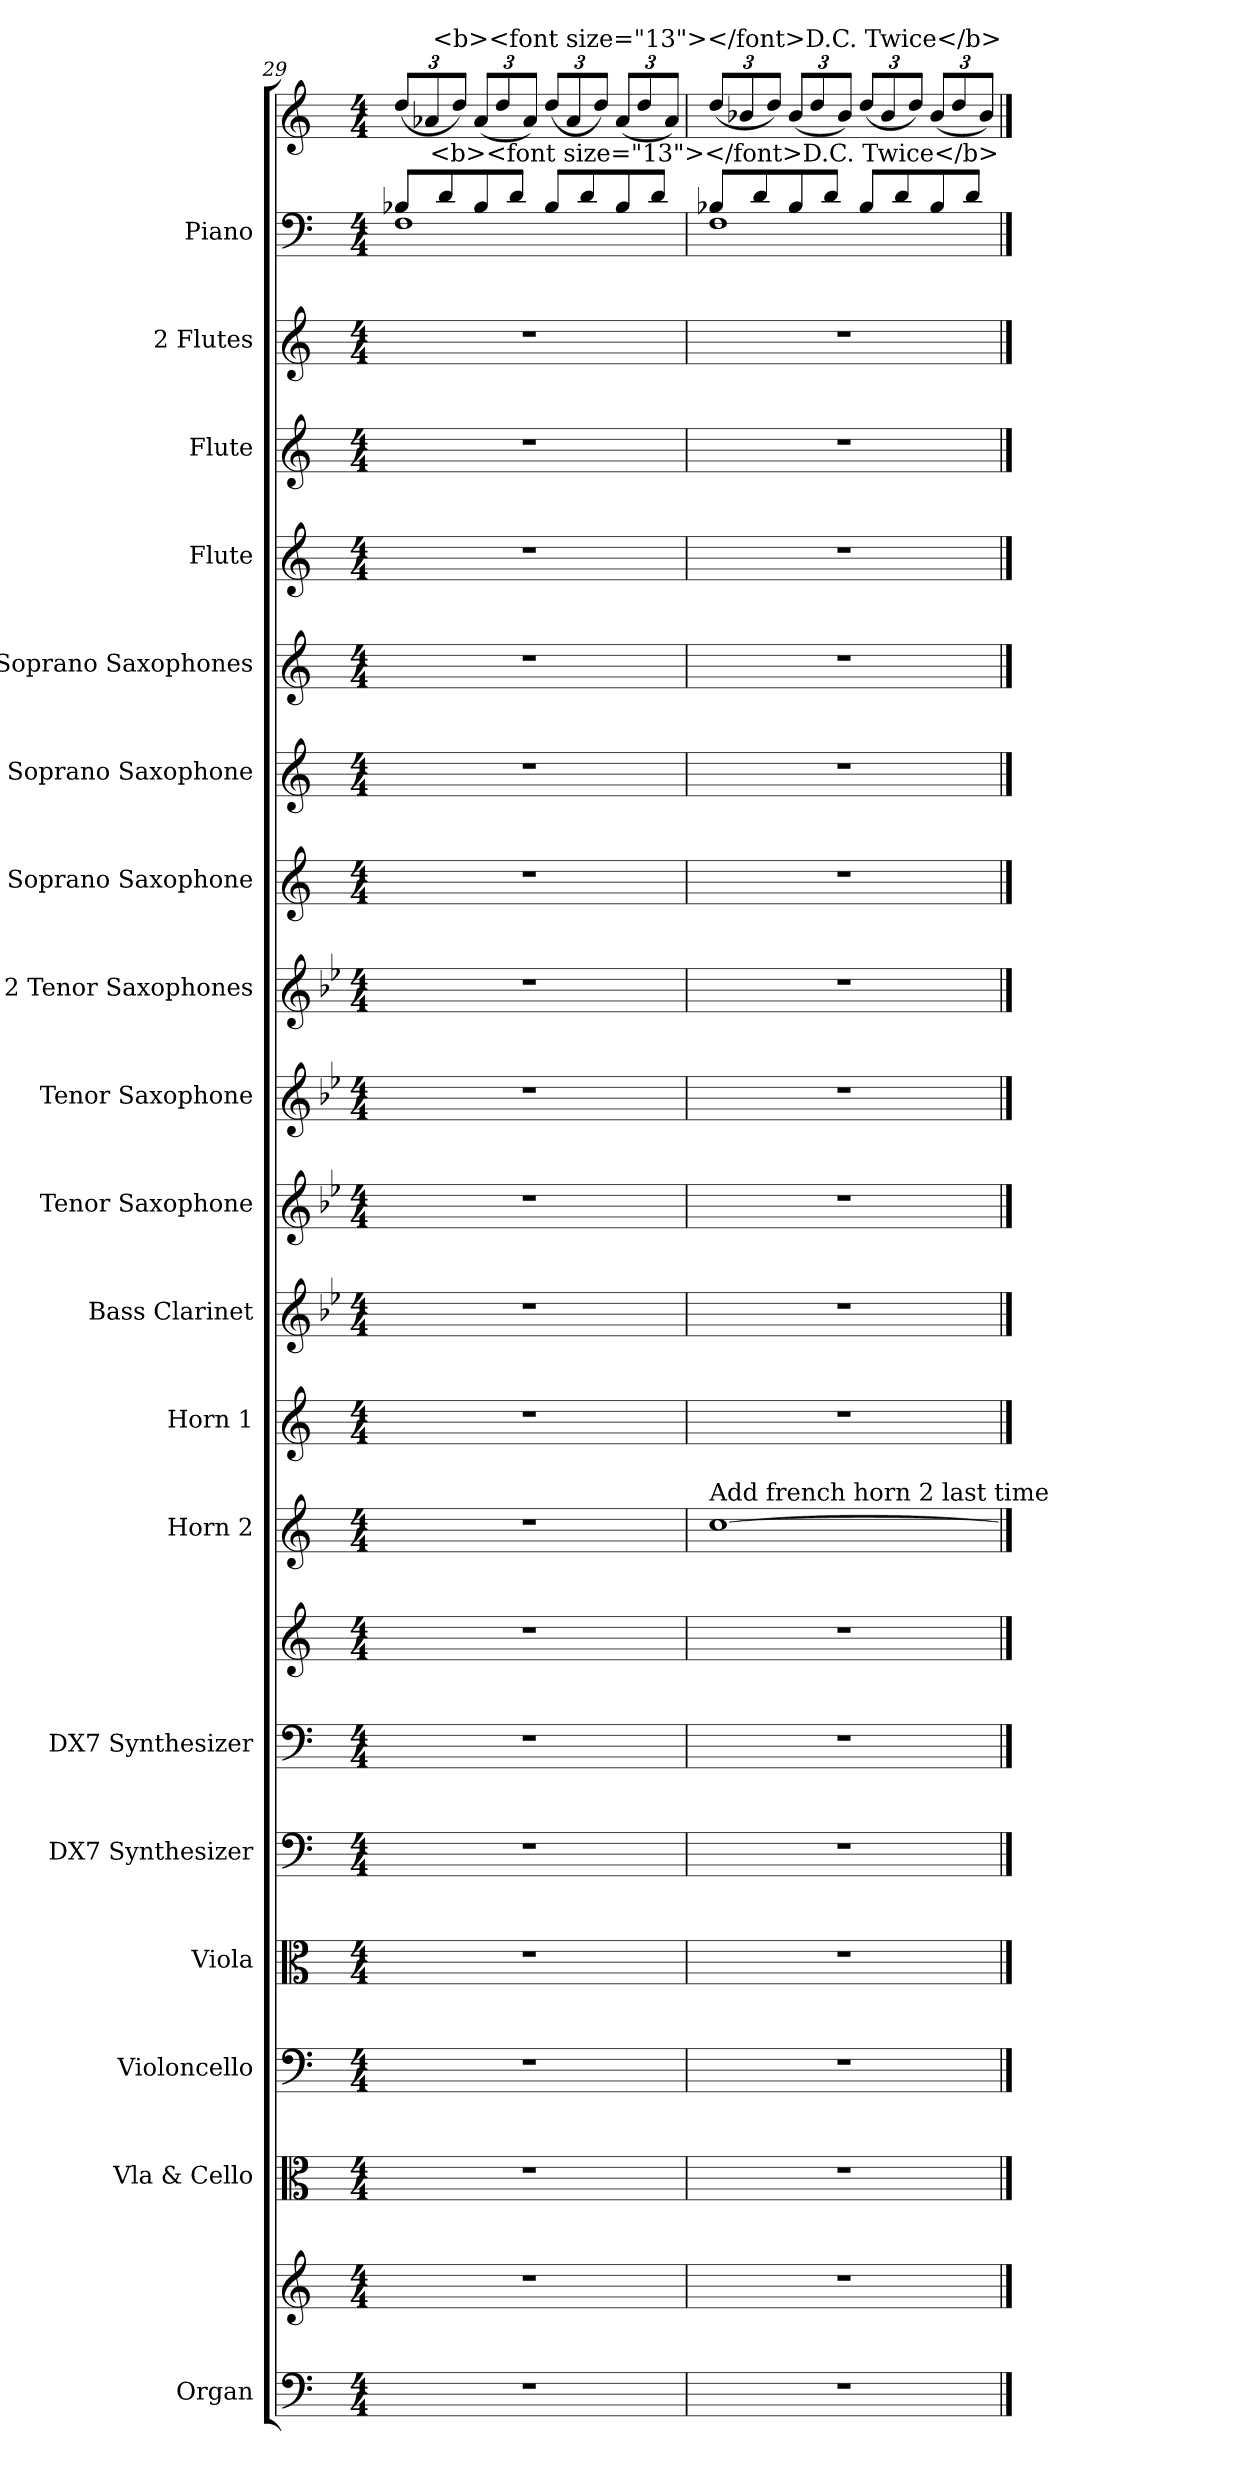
**kern	**kern	**kern	**kern	**kern	**kern	**kern	**kern	**kern	**kern	**kern	**kern	**kern	**kern	**kern	**kern	**kern	**kern	**kern	**kern	**kern	**kern
*part19	*part19	*part18	*part17	*part16	*part15	*part14	*part14	*part13	*part12	*part11	*part10	*part9	*part8	*part7	*part6	*part5	*part4	*part3	*part2	*part1	*part1
*staff22	*staff21	*staff20	*staff19	*staff18	*staff17	*staff16	*staff15	*staff14	*staff13	*staff12	*staff11	*staff10	*staff9	*staff8	*staff7	*staff6	*staff5	*staff4	*staff3	*staff2	*staff1
*I"Organ	*	*I"Vla &amp; Cello	*I"Violoncello	*I"Viola	*I"DX7 Synthesizer	*I"DX7 Synthesizer	*	*I"Horn 2	*I"Horn 1	*I"Bass Clarinet	*I"Tenor Saxophone	*I"Tenor Saxophone	*I"2 Tenor Saxophones	*I"Soprano Saxophone	*I"Soprano Saxophone	*I"2 Soprano Saxophones	*I"Flute	*I"Flute	*I"2 Flutes	*I"Piano	*
*I'Org.	*	*I'Vla &amp; Cello	*I'Cello	*I'Vla	*I'DX7	*I'DX7	*	*I'Hn 2	*I'Hn 1	*I'B. Cl.	*I'Tenor 2	*I'Tenor 1	*I'2 Tenors	*I'Sop 2	*I'Sop 1	*I'2 Sops	*I'Fl 2	*I'Fl 1	*I'2 Fls	*I'Pno.	*
*clefF4	*clefG2	*clefC3	*clefF4	*clefC3	*clefF4	*clefF4	*clefG2	*clefG2	*clefG2	*clefG2	*clefG2	*clefG2	*clefG2	*clefG2	*clefG2	*clefG2	*clefG2	*clefG2	*clefG2	*clefF4	*clefG2
*	*	*	*	*	*	*	*	*ITrd4c7	*ITrd4c7	*ITrd8c14	*ITrd8c14	*ITrd8c14	*ITrd8c14	*ITrd1c2	*ITrd1c2	*ITrd1c2	*	*	*	*	*
*k[]	*k[]	*k[]	*k[]	*k[]	*k[]	*k[]	*k[]	*k[b-]	*k[b-]	*k[b-e-]	*k[b-e-]	*k[b-e-]	*k[b-e-]	*k[b-e-]	*k[b-e-]	*k[b-e-]	*k[]	*k[]	*k[]	*k[]	*k[]
*M4/4	*M4/4	*M4/4	*M4/4	*M4/4	*M4/4	*M4/4	*M4/4	*M4/4	*M4/4	*M4/4	*M4/4	*M4/4	*M4/4	*M4/4	*M4/4	*M4/4	*M4/4	*M4/4	*M4/4	*M4/4	*M4/4
=29	=29	=29	=29	=29	=29	=29	=29	=29	=29	=29	=29	=29	=29	=29	=29	=29	=29	=29	=29	=29	=29
*	*	*	*	*	*	*	*	*	*	*	*	*	*	*	*	*	*	*	*	*^	*
*	*	*	*	*	*	*	*	*	*	*	*	*	*	*	*	*	*	*	*	*	*	*Xbrackettup
1r	1r	1r	1r	1r	1r	1r	1r	1r	1r	1r	1r	1r	1r	1r	1r	1r	1r	1r	1r	8B-X/L	1F	(<12dd/L
.	.	.	.	.	.	.	.	.	.	.	.	.	.	.	.	.	.	.	.	.	.	12a-X/
.	.	.	.	.	.	.	.	.	.	.	.	.	.	.	.	.	.	.	.	8d/	.	.
.	.	.	.	.	.	.	.	.	.	.	.	.	.	.	.	.	.	.	.	.	.	12dd/J)
.	.	.	.	.	.	.	.	.	.	.	.	.	.	.	.	.	.	.	.	8B-/	.	(<12a-/L
.	.	.	.	.	.	.	.	.	.	.	.	.	.	.	.	.	.	.	.	.	.	12dd/
.	.	.	.	.	.	.	.	.	.	.	.	.	.	.	.	.	.	.	.	8d/J	.	.
.	.	.	.	.	.	.	.	.	.	.	.	.	.	.	.	.	.	.	.	.	.	12a-/J)
.	.	.	.	.	.	.	.	.	.	.	.	.	.	.	.	.	.	.	.	8B-/L	.	(<12dd/L
.	.	.	.	.	.	.	.	.	.	.	.	.	.	.	.	.	.	.	.	.	.	12a-/
.	.	.	.	.	.	.	.	.	.	.	.	.	.	.	.	.	.	.	.	8d/	.	.
.	.	.	.	.	.	.	.	.	.	.	.	.	.	.	.	.	.	.	.	.	.	12dd/J)
.	.	.	.	.	.	.	.	.	.	.	.	.	.	.	.	.	.	.	.	8B-/	.	(<12a-/L
.	.	.	.	.	.	.	.	.	.	.	.	.	.	.	.	.	.	.	.	.	.	12dd/
.	.	.	.	.	.	.	.	.	.	.	.	.	.	.	.	.	.	.	.	8d/J	.	.
.	.	.	.	.	.	.	.	.	.	.	.	.	.	.	.	.	.	.	.	.	.	12a-/J)
=30	=30	=30	=30	=30	=30	=30	=30	=30	=30	=30	=30	=30	=30	=30	=30	=30	=30	=30	=30	=30	=30	=30
!	!	!	!	!	!	!	!	!LO:TX:a:t=Add french horn 2 last time	!	!	!	!	!	!	!	!	!	!	!	!	!	!
1r	1r	1r	1r	1r	1r	1r	1r	[1f	1r	1r	1r	1r	1r	1r	1r	1r	1r	1r	1r	8B-X/L	1F	(<12dd/L
.	.	.	.	.	.	.	.	.	.	.	.	.	.	.	.	.	.	.	.	.	.	12b-X/
.	.	.	.	.	.	.	.	.	.	.	.	.	.	.	.	.	.	.	.	8d/	.	.
.	.	.	.	.	.	.	.	.	.	.	.	.	.	.	.	.	.	.	.	.	.	12dd/J)
.	.	.	.	.	.	.	.	.	.	.	.	.	.	.	.	.	.	.	.	8B-/	.	(<12b-/L
.	.	.	.	.	.	.	.	.	.	.	.	.	.	.	.	.	.	.	.	.	.	12dd/
.	.	.	.	.	.	.	.	.	.	.	.	.	.	.	.	.	.	.	.	8d/J	.	.
.	.	.	.	.	.	.	.	.	.	.	.	.	.	.	.	.	.	.	.	.	.	12b-/J)
.	.	.	.	.	.	.	.	.	.	.	.	.	.	.	.	.	.	.	.	8B-/L	.	(<12dd/L
.	.	.	.	.	.	.	.	.	.	.	.	.	.	.	.	.	.	.	.	.	.	12b-/
.	.	.	.	.	.	.	.	.	.	.	.	.	.	.	.	.	.	.	.	8d/	.	.
.	.	.	.	.	.	.	.	.	.	.	.	.	.	.	.	.	.	.	.	.	.	12dd/J)
.	.	.	.	.	.	.	.	.	.	.	.	.	.	.	.	.	.	.	.	8B-/	.	(<12b-/L
.	.	.	.	.	.	.	.	.	.	.	.	.	.	.	.	.	.	.	.	.	.	12dd/
.	.	.	.	.	.	.	.	.	.	.	.	.	.	.	.	.	.	.	.	8d/J	.	.
.	.	.	.	.	.	.	.	.	.	.	.	.	.	.	.	.	.	.	.	.	.	12b-/J)
*	*	*	*	*	*	*	*	*	*	*	*	*	*	*	*	*	*	*	*	*v	*v	*
!	!	!	!	!	!	!	!	!	!	!	!	!	!	!	!	!	!	!	!	!	!LO:TX:a:t=<b><font size="13"></font>D.C. Twice</b>
!	!	!	!	!	!	!	!	!	!	!	!	!	!	!	!	!	!	!	!	!LO:TX:a:t=<b><font size="13"></font>D.C. Twice</b>	!
==	==	==	==	==	==	==	==	==	==	==	==	==	==	==	==	==	==	==	==	==	==
*-	*-	*-	*-	*-	*-	*-	*-	*-	*-	*-	*-	*-	*-	*-	*-	*-	*-	*-	*-	*-	*-
